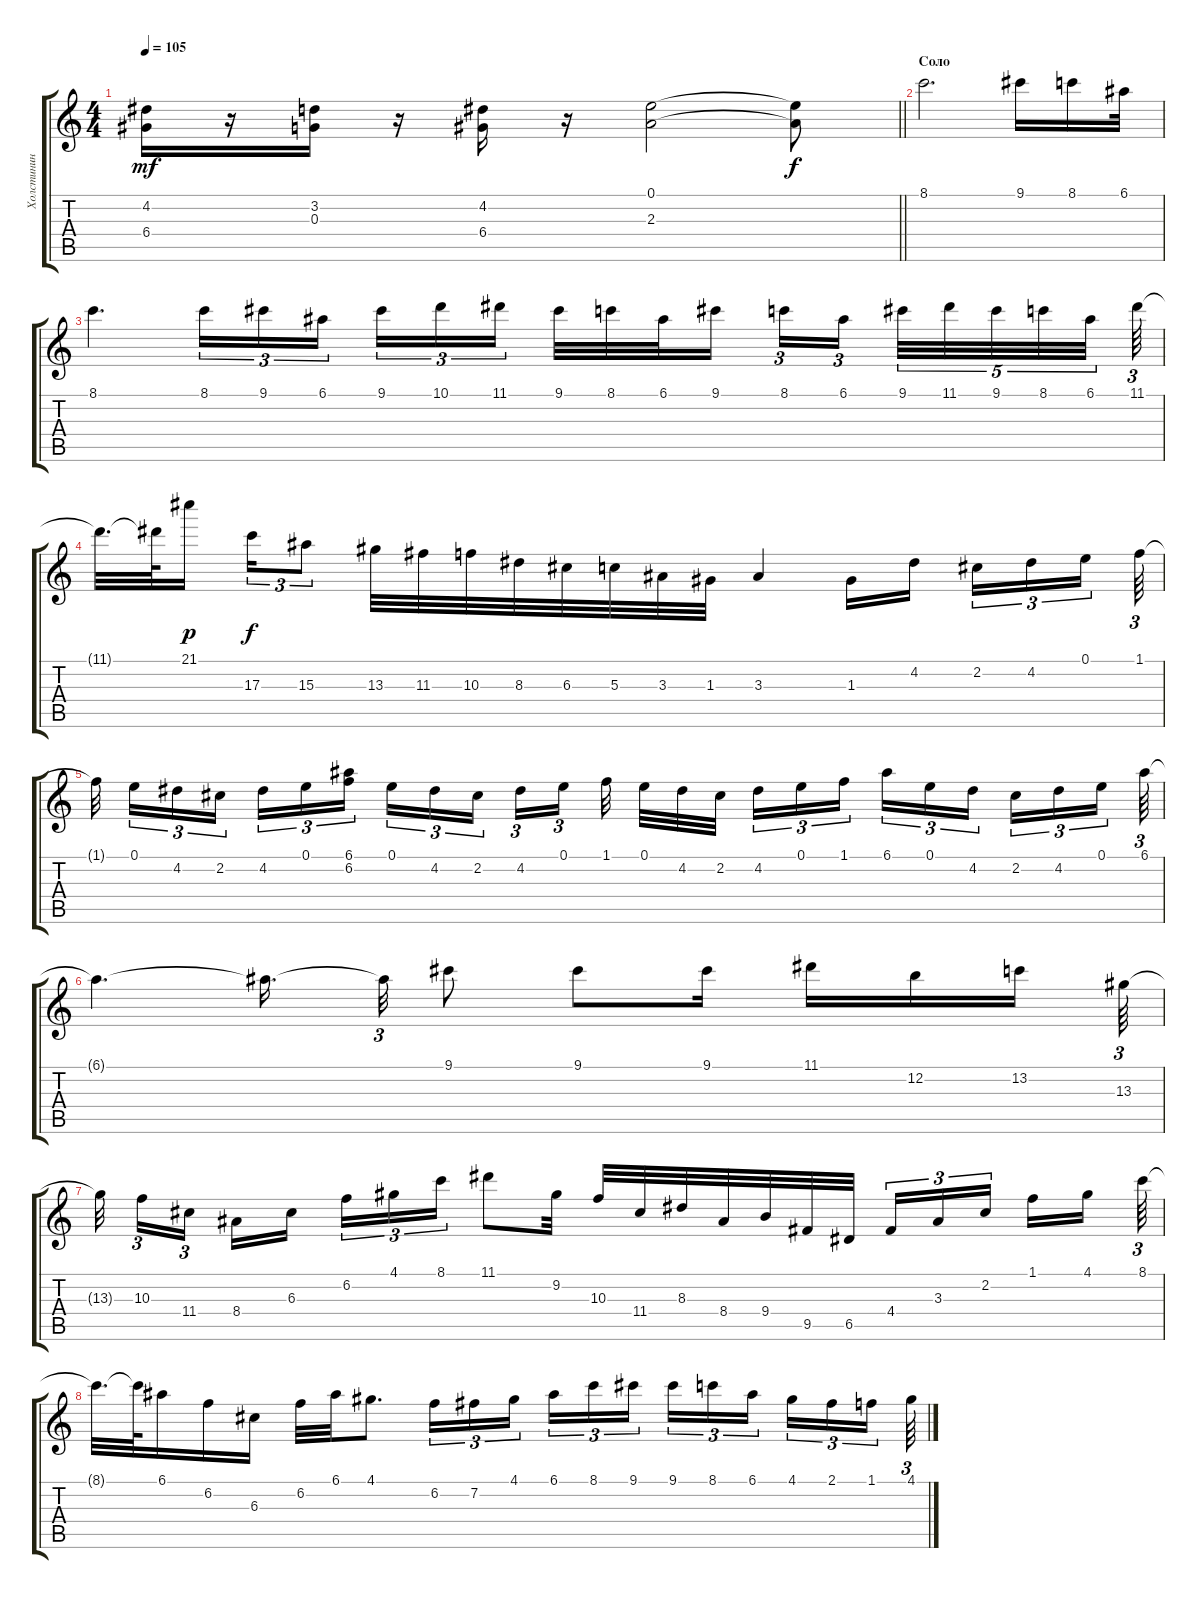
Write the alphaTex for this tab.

\track ("Холстинин" "Холстинин") {instrument distortionguitar}
\staff {score tabs}
\tuning (E4 B3 G3 D3 A2 E2) {hide}
\ts (4 4)
\tempo 105
\clef g2
\barLineRight lightlight
\ks c
(4.2 6.4).16{dy mf} r.16 (3.2 0.3).16 r.16 (4.2 6.4).16 r.16 (0.1 2.3).2 (0.1{t} 2.3{t}).8{dy f} |
\section ("" "Соло")
8.1.2{d} 9.1.16 8.1.16 6.1.32 |
8.1.4{d} 8.1.16{tu (3 2)} 9.1.16{tu (3 2)} 6.1.16{tu (3 2)} 9.1.16{tu (3 2)} 10.1.16{tu (3 2)} 11.1.16{tu (3 2) beam splitsecondary} 9.1.32 8.1.32 6.1.32 9.1.16 8.1.16{tu (3 2)} 6.1.16{tu (3 2)} 9.1.32{tu (5 4)} 11.1.32{tu (5 4)} 9.1.32{tu (5 4)} 8.1.32{tu (5 4)} 6.1.32{tu (5 4)} 11.1.64{tu (3 2)} |
11.1{t}.32{d} 11.1{t}.64 21.1.16{dy p beam splitsecondary} 17.3.16{tu (3 2) dy f} 15.3.8{tu (3 2)} 13.3.32 11.3.32 10.3.32 8.3.32 6.3.32 5.3.32 3.3.32 1.3.32 3.3.4 1.3.16 4.2.16{beam splitsecondary} 2.2.16{tu (3 2)} 4.2.16{tu (3 2)} 0.1.16{tu (3 2)} 1.1.64{tu (3 2)} |
1.1{t}.32{beam splitsecondary} 0.1.16{tu (3 2)} 4.2.16{tu (3 2)} 2.2.16{tu (3 2) beam splitsecondary} 4.2.16{tu (3 2)} 0.1.16{tu (3 2)} (6.1 6.2).16{tu (3 2)} 0.1.16{tu (3 2)} 4.2.16{tu (3 2)} 2.2.16{tu (3 2) beam splitsecondary} 4.2.16{tu (3 2)} 0.1.16{tu (3 2) beam splitsecondary} 1.1.32 0.1.32 4.2.32 2.2.32{beam splitsecondary} 4.2.16{tu (3 2)} 0.1.16{tu (3 2)} 1.1.16{tu (3 2) beam splitsecondary} 6.1.16{tu (3 2)} 0.1.16{tu (3 2)} 4.2.16{tu (3 2) beam splitsecondary} 2.2.16{tu (3 2)} 4.2.16{tu (3 2)} 0.1.16{tu (3 2) beam splitsecondary} 6.1.64{tu (3 2)} |
6.1{t}.4{d} 6.1{t}.16{d beam splitsecondary} 6.1{t}.32{tu (3 2)} 9.1.8 9.1.8 9.1.16 11.1.16 12.2.16 13.2.16{beam splitsecondary} 13.3.64{tu (3 2)} |
13.3{t}.32{beam splitsecondary} 10.3.16{tu (3 2)} 11.4.16{tu (3 2) beam splitsecondary} 8.4.16 6.3.16{beam splitsecondary} 6.2.16{tu (3 2)} 4.1.16{tu (3 2)} 8.1.16{tu (3 2)} 11.1.8 9.2.32 10.3.32 11.4.32 8.3.32 8.4.32 9.4.32 9.5.32 6.5.32{beam splitsecondary} 4.4.16{tu (3 2)} 3.3.16{tu (3 2)} 2.2.16{tu (3 2) beam splitsecondary} 1.1.16 4.1.16{beam splitsecondary} 8.1.64{tu (3 2)} |
8.1{t}.32{d} 8.1{t}.64 6.1.16 6.2.16 6.3.16 6.2.32 6.1.32 4.1.8{d} 6.2.16{tu (3 2)} 7.2.16{tu (3 2)} 4.1.16{tu (3 2) beam splitsecondary} 6.1.16{tu (3 2)} 8.1.16{tu (3 2)} 9.1.16{tu (3 2)} 9.1.16{tu (3 2)} 8.1.16{tu (3 2)} 6.1.16{tu (3 2) beam splitsecondary} 4.1.16{tu (3 2)} 2.1.16{tu (3 2)} 1.1.16{tu (3 2)} 4.1.64{tu (3 2)}
